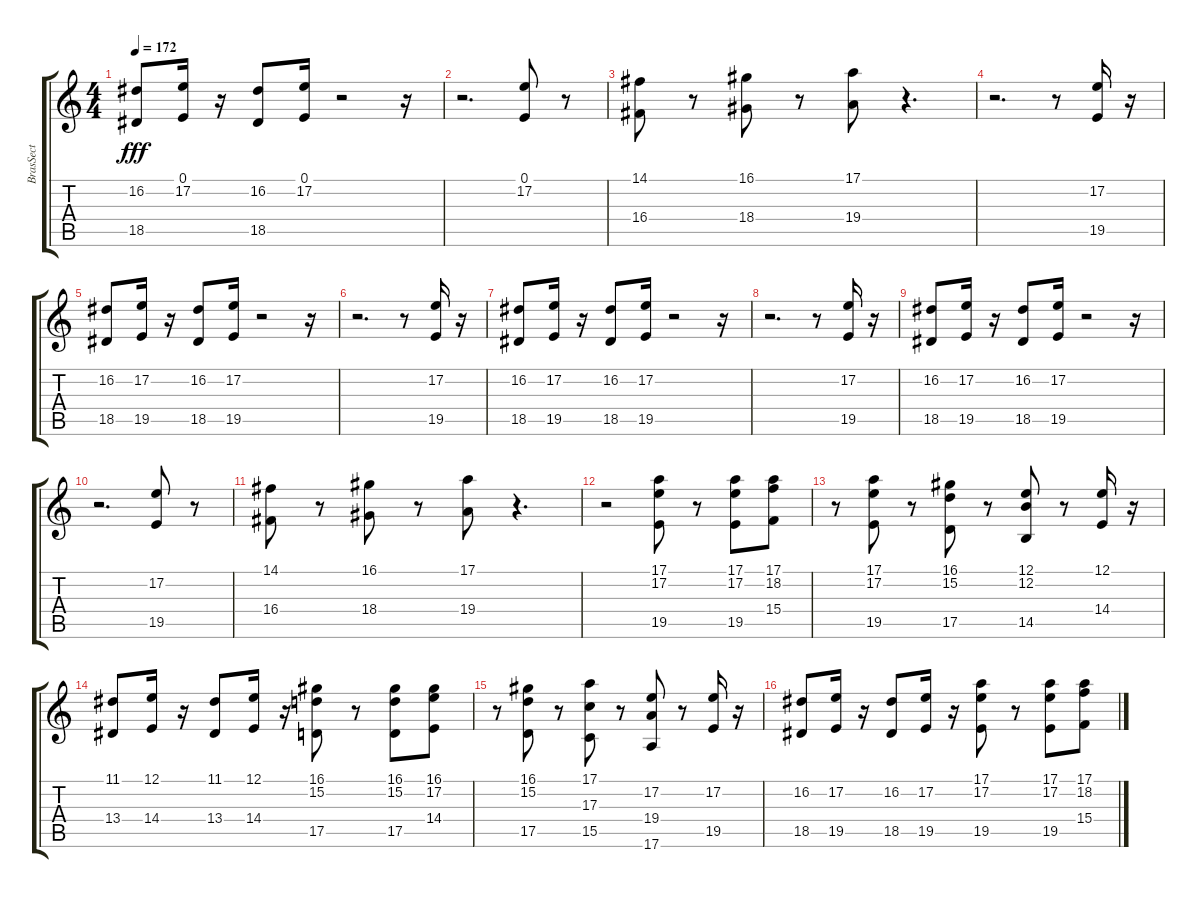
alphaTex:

\track ("BrasSect" "BrasSect") {instrument brasssection}
\staff {score tabs}
\tuning (E4 B3 G3 D3 A2 E2) {hide}
\ts (4 4)
\tempo 172
\clef g2
\ks c
(16.2 18.5).8{dy fff} (0.1 17.2).16 r.16 (16.2 18.5).8 (0.1 17.2).16 r.2 r.16 |
r.2{d} (0.1 17.2).8 r.8 |
(14.1 16.4).8 r.8 (16.1 18.4).8 r.8 (17.1 19.4).8 r.4{d} |
r.2{d} r.8 (17.2 19.5).16 r.16 |
(16.2 18.5).8 (17.2 19.5).16 r.16 (16.2 18.5).8 (17.2 19.5).16 r.2 r.16 |
r.2{d} r.8 (17.2 19.5).16 r.16 |
(16.2 18.5).8 (17.2 19.5).16 r.16 (16.2 18.5).8 (17.2 19.5).16 r.2 r.16 |
r.2{d} r.8 (17.2 19.5).16 r.16 |
(16.2 18.5).8 (17.2 19.5).16 r.16 (16.2 18.5).8 (17.2 19.5).16 r.2 r.16 |
r.2{d} (17.2 19.5).8 r.8 |
(14.1 16.4).8 r.8 (16.1 18.4).8 r.8 (17.1 19.4).8 r.4{d} |
r.2 (17.1 17.2 19.5).8 r.8 (17.1 17.2 19.5).8 (17.1 18.2 15.4).8 |
r.8 (17.1 17.2 19.5).8 r.8 (16.1 15.2 17.5).8 r.8 (12.1 12.2 14.5).8 r.8 (12.1 14.4).16 r.16 |
(11.1 13.4).8 (12.1 14.4).16 r.16 (11.1 13.4).8 (12.1 14.4).16 r.16 (16.1 15.2 17.5).8 r.8 (16.1 15.2 17.5).8 (16.1 17.2 14.4).8 |
r.8 (16.1 15.2 17.5).8 r.8 (17.1 17.3 15.5).8 r.8 (17.2 19.4 17.6).8 r.8 (17.2 19.5).16 r.16 |
(16.2 18.5).8 (17.2 19.5).16 r.16 (16.2 18.5).8 (17.2 19.5).16 r.16 (17.1 17.2 19.5).8 r.8 (17.1 17.2 19.5).8 (17.1 18.2 15.4).8
